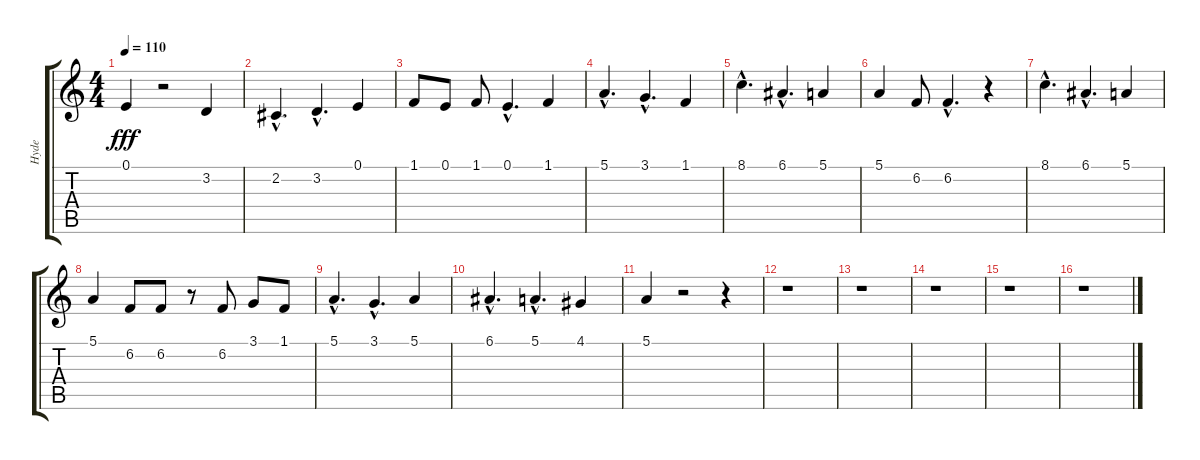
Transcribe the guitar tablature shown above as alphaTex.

\track ("Hyde" "Hyde") {instrument flute}
\staff {score tabs}
\tuning (E4 B3 G3 D3 A2 E2) {hide}
\ts (4 4)
\tempo 110
\clef g2
\ks c
0.1.4{dy fff} r.2 3.2.4 |
2.2{hac}.4{d} 3.2{hac}.4{d} 0.1.4 |
1.1.8 0.1.8 1.1.8 0.1{hac}.4{d} 1.1.4 |
5.1{hac}.4{d} 3.1{hac}.4{d} 1.1.4 |
8.1{hac}.4{d} 6.1{hac}.4{d} 5.1.4 |
5.1.4 6.2.8 6.2{hac}.4{d} r.4 |
8.1{hac}.4{d} 6.1{hac}.4{d} 5.1.4 |
5.1.4 6.2.8 6.2.8 r.8 6.2.8 3.1.8 1.1.8 |
5.1{hac}.4{d} 3.1{hac}.4{d} 5.1.4 |
6.1{hac}.4{d} 5.1{hac}.4{d} 4.1.4 |
5.1.4 r.2 r.4 |
r.1 |
r.1 |
r.1 |
r.1 |
r.1
